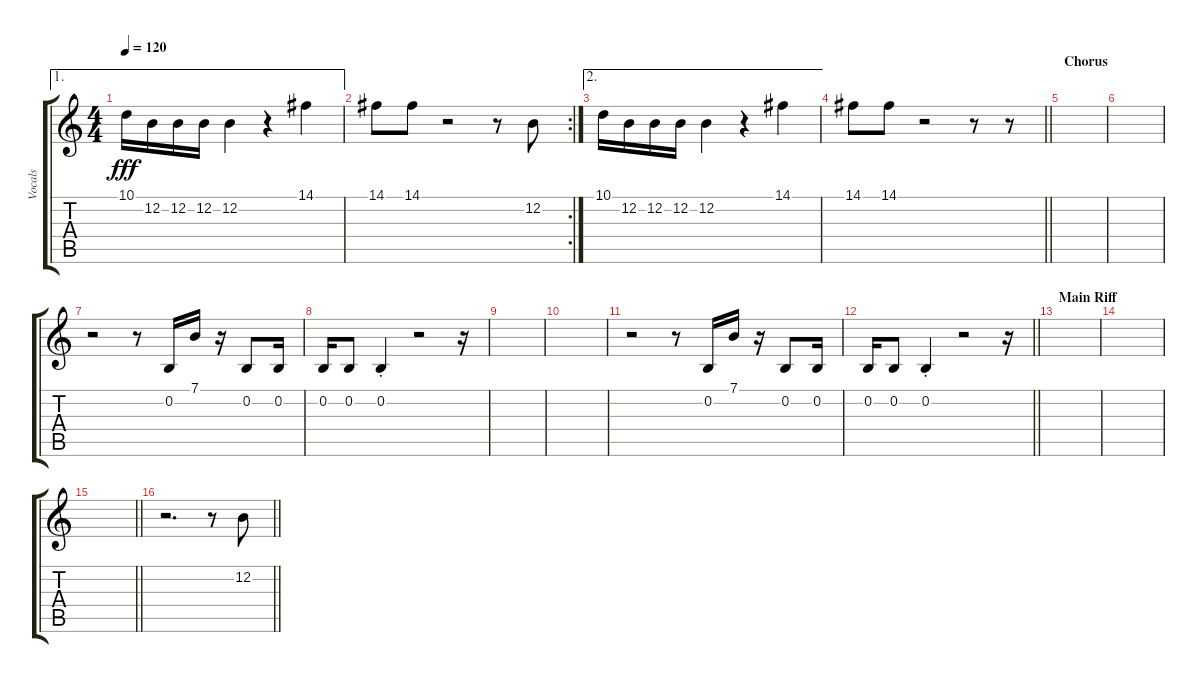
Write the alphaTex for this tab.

\track ("Vocals" "Vocals") {instrument lead2sawtooth}
\staff {score tabs}
\tuning (E4 B3 G3 D3 A2 E2) {hide}
\ae 1
\ts (4 4)
\tempo 120
\clef g2
\ks c
10.1.16{dy fff} 12.2.16 12.2.16 12.2.16 12.2.4 r.4 14.1.4 |
\rc 2
14.1.8 14.1.8 r.2 r.8 12.2.8 |
\ae 2
10.1.16 12.2.16 12.2.16 12.2.16 12.2.4 r.4 14.1.4 |
\barLineRight lightlight
14.1.8 14.1.8 r.2 r.8 r.8 |
\section ("" "Chorus")
|
|
r.2 r.8 0.2.16 7.1.16 r.16 0.2.8 0.2.16 |
0.2.16 0.2.8 0.2{st}.4 r.2 r.16 |
|
|
r.2 r.8 0.2.16 7.1.16 r.16 0.2.8 0.2.16 |
\barLineRight lightlight
0.2.16 0.2.8 0.2{st}.4 r.2 r.16 |
\section ("" "Main Riff")
|
|
\barLineRight lightlight
|
\barLineRight lightlight
r.2{d} r.8 12.2.8
